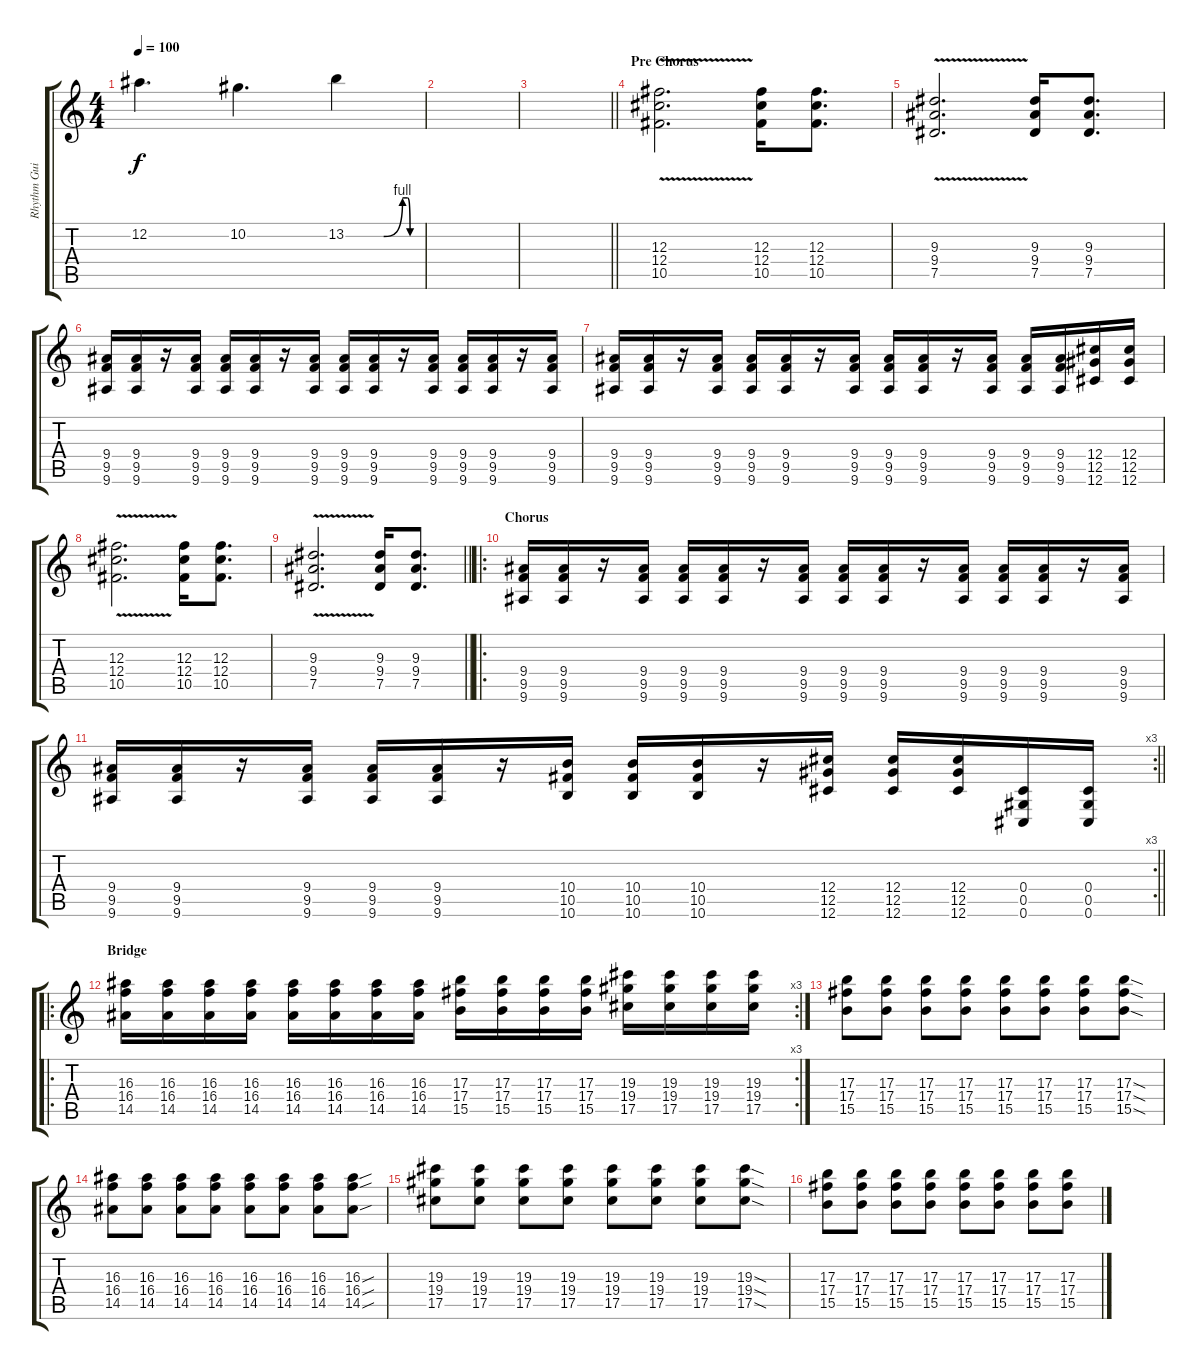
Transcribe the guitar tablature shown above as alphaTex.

\track ("Rhythm Guitar" "Rhythm Gui") {instrument distortionguitar}
\staff {score tabs}
\tuning (Eb4 Bb3 Gb3 Db3 Ab2 Db2) {hide}
\ts (4 4)
\tempo 100
\clef g2
\ks c
12.2.4{d dy f} 10.2.4{d} 13.2{be (custom 0 0 30 0 45 4 49 4 51 0 60 0)}.4 |
|
\barLineRight lightlight
|
\section ("" "Pre Chorus")
(12.3{v} 12.4{v} 10.5{v}).2{d volume 16} (12.3 12.4 10.5).16 (12.3 12.4 10.5).8{d} |
(9.3{v} 9.4{v} 7.5{v}).2{d} (9.3 9.4 7.5).16 (9.3 9.4 7.5).8{d} |
(9.4 9.5 9.6).16 (9.4 9.5 9.6).16 r.16 (9.4 9.5 9.6).16 (9.4 9.5 9.6).16 (9.4 9.5 9.6).16 r.16 (9.4 9.5 9.6).16 (9.4 9.5 9.6).16 (9.4 9.5 9.6).16 r.16 (9.4 9.5 9.6).16 (9.4 9.5 9.6).16 (9.4 9.5 9.6).16 r.16 (9.4 9.5 9.6).16 |
(9.4 9.5 9.6).16 (9.4 9.5 9.6).16 r.16 (9.4 9.5 9.6).16 (9.4 9.5 9.6).16 (9.4 9.5 9.6).16 r.16 (9.4 9.5 9.6).16 (9.4 9.5 9.6).16 (9.4 9.5 9.6).16 r.16 (9.4 9.5 9.6).16 (9.4 9.5 9.6).16 (9.4 9.5 9.6).16 (12.4 12.5 12.6).16 (12.4 12.5 12.6).16 |
(12.3{v} 12.4{v} 10.5{v}).2{d} (12.3 12.4 10.5).16 (12.3 12.4 10.5).8{d} |
\barLineRight lightlight
(9.3{v} 9.4{v} 7.5{v}).2{d} (9.3 9.4 7.5).16 (9.3 9.4 7.5).8{d} |
\ro
\section ("" "Chorus")
(9.4 9.5 9.6).16 (9.4 9.5 9.6).16 r.16 (9.4 9.5 9.6).16 (9.4 9.5 9.6).16 (9.4 9.5 9.6).16 r.16 (9.4 9.5 9.6).16 (9.4 9.5 9.6).16 (9.4 9.5 9.6).16 r.16 (9.4 9.5 9.6).16 (9.4 9.5 9.6).16 (9.4 9.5 9.6).16 r.16 (9.4 9.5 9.6).16 |
\rc 3
\barLineRight lightlight
(9.4 9.5 9.6).16 (9.4 9.5 9.6).16 r.16 (9.4 9.5 9.6).16 (9.4 9.5 9.6).16 (9.4 9.5 9.6).16 r.16 (10.4 10.5 10.6).16 (10.4 10.5 10.6).16 (10.4 10.5 10.6).16 r.16 (12.4 12.5 12.6).16 (12.4 12.5 12.6).16 (12.4 12.5 12.6).16 (0.4 0.5 0.6).16 (0.4 0.5 0.6).16 |
\ro
\rc 3
\section ("" "Bridge")
(16.3 16.4 14.5).16 (16.3 16.4 14.5).16 (16.3 16.4 14.5).16 (16.3 16.4 14.5).16 (16.3 16.4 14.5).16 (16.3 16.4 14.5).16 (16.3 16.4 14.5).16 (16.3 16.4 14.5).16 (17.3 17.4 15.5).16 (17.3 17.4 15.5).16 (17.3 17.4 15.5).16 (17.3 17.4 15.5).16 (19.3 19.4 17.5).16 (19.3 19.4 17.5).16 (19.3 19.4 17.5).16 (19.3 19.4 17.5).16 |
(17.3 17.4 15.5).8 (17.3 17.4 15.5).8 (17.3 17.4 15.5).8 (17.3 17.4 15.5).8 (17.3 17.4 15.5).8 (17.3 17.4 15.5).8 (17.3 17.4 15.5).8 (17.3{sod} 17.4{sod} 15.5{sod}).8 |
(16.3 16.4 14.5).8 (16.3 16.4 14.5).8 (16.3 16.4 14.5).8 (16.3 16.4 14.5).8 (16.3 16.4 14.5).8 (16.3 16.4 14.5).8 (16.3 16.4 14.5).8 (16.3{sou} 16.4{sou} 14.5{sou}).8 |
(19.3 19.4 17.5).8 (19.3 19.4 17.5).8 (19.3 19.4 17.5).8 (19.3 19.4 17.5).8 (19.3 19.4 17.5).8 (19.3 19.4 17.5).8 (19.3 19.4 17.5).8 (19.3{sod} 19.4{sod} 17.5{sod}).8 |
(17.3 17.4 15.5).8 (17.3 17.4 15.5).8 (17.3 17.4 15.5).8 (17.3 17.4 15.5).8 (17.3 17.4 15.5).8 (17.3 17.4 15.5).8 (17.3 17.4 15.5).8 (17.3 17.4 15.5).8
